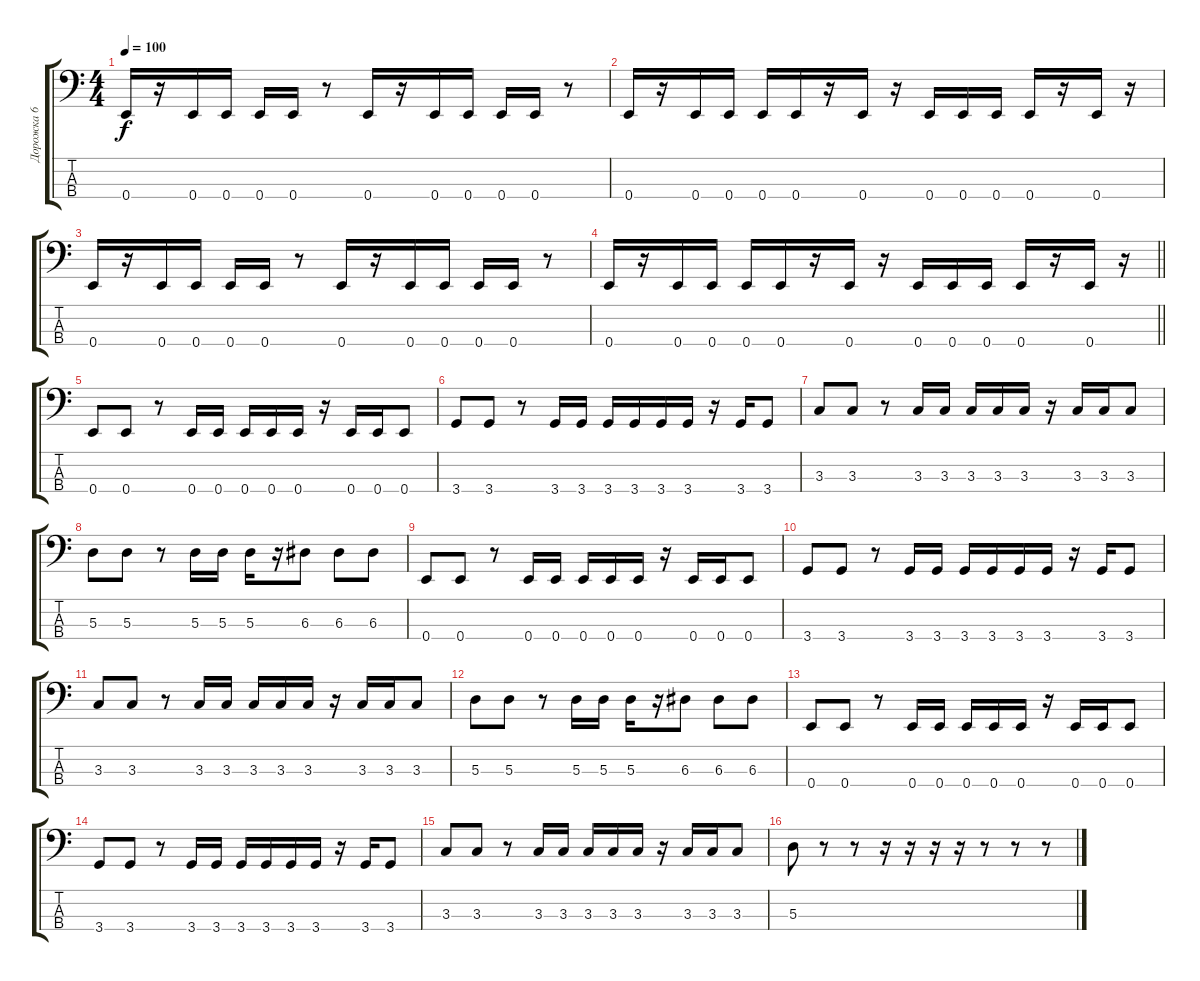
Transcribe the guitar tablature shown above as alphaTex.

\track ("Дорожка 6" "Дорожка 6") {instrument electricbasspick}
\staff {score tabs}
\tuning (G2 D2 A1 E1) {hide}
\ts (4 4)
\tempo 100
\clef f4
\ks c
0.4.16{dy f} r.16 0.4.16 0.4.16 0.4.16 0.4.16 r.8 0.4.16 r.16 0.4.16 0.4.16 0.4.16 0.4.16 r.8 |
0.4.16 r.16 0.4.16 0.4.16 0.4.16 0.4.16 r.16 0.4.16 r.16 0.4.16 0.4.16 0.4.16 0.4.16 r.16 0.4.16 r.16 |
0.4.16 r.16 0.4.16 0.4.16 0.4.16 0.4.16 r.8 0.4.16 r.16 0.4.16 0.4.16 0.4.16 0.4.16 r.8 |
\barLineRight lightlight
0.4.16 r.16 0.4.16 0.4.16 0.4.16 0.4.16 r.16 0.4.16 r.16 0.4.16 0.4.16 0.4.16 0.4.16 r.16 0.4.16 r.16 |
0.4.8 0.4.8 r.8 0.4.16 0.4.16 0.4.16 0.4.16 0.4.16 r.16 0.4.16 0.4.16 0.4.8 |
3.4.8 3.4.8 r.8 3.4.16 3.4.16 3.4.16 3.4.16 3.4.16 3.4.16 r.16 3.4.16 3.4.8 |
3.3.8 3.3.8 r.8 3.3.16 3.3.16 3.3.16 3.3.16 3.3.16 r.16 3.3.16 3.3.16 3.3.8 |
5.3.8 5.3.8 r.8 5.3.16 5.3.16 5.3.16 r.16 6.3.8 6.3.8 6.3.8 |
0.4.8 0.4.8 r.8 0.4.16 0.4.16 0.4.16 0.4.16 0.4.16 r.16 0.4.16 0.4.16 0.4.8 |
3.4.8 3.4.8 r.8 3.4.16 3.4.16 3.4.16 3.4.16 3.4.16 3.4.16 r.16 3.4.16 3.4.8 |
3.3.8 3.3.8 r.8 3.3.16 3.3.16 3.3.16 3.3.16 3.3.16 r.16 3.3.16 3.3.16 3.3.8 |
5.3.8 5.3.8 r.8 5.3.16 5.3.16 5.3.16 r.16 6.3.8 6.3.8 6.3.8 |
0.4.8 0.4.8 r.8 0.4.16 0.4.16 0.4.16 0.4.16 0.4.16 r.16 0.4.16 0.4.16 0.4.8 |
3.4.8 3.4.8 r.8 3.4.16 3.4.16 3.4.16 3.4.16 3.4.16 3.4.16 r.16 3.4.16 3.4.8 |
3.3.8 3.3.8 r.8 3.3.16 3.3.16 3.3.16 3.3.16 3.3.16 r.16 3.3.16 3.3.16 3.3.8 |
5.3.8 r.8 r.8 r.16 r.16 r.16 r.16 r.8 r.8 r.8
